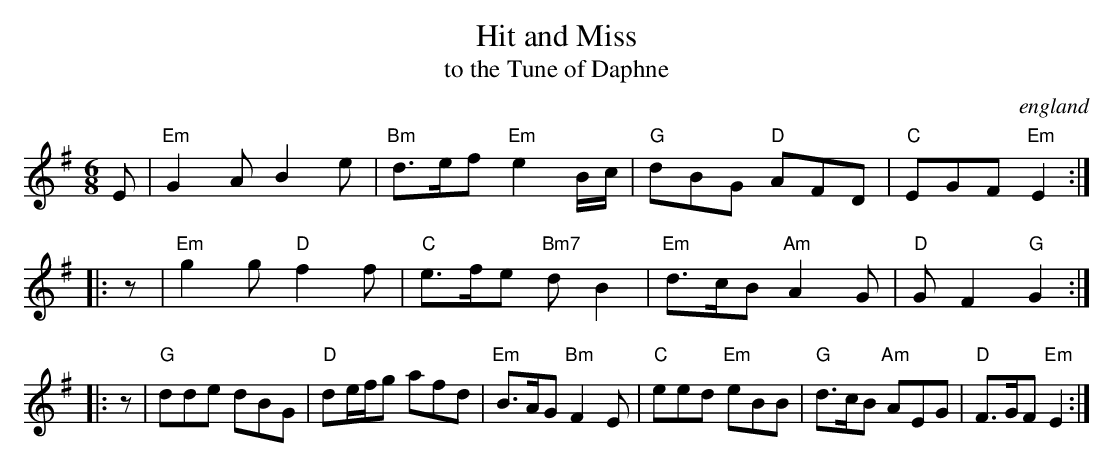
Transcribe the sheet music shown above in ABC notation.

X:1
T:Hit and Miss
T:to the Tune of Daphne
O:england
M:6/8
L:1/16
K:G
E2 | "Em"G4A2 B4e2 | "Bm"d3ef2 "Em"e4Bc | \
"G"d2B2G2 "D"A2F2D2 |"C"E2G2F2 "Em"E4 :: \
z2 | "Em"g4g2 "D"f4f2 | "C"e3fe2 "Bm7"d2B4 | \
"Em"d3cB2 "Am"A4G2 | "D"G2F4 "G"G4 :: \
z2 | "G"d2d2e2 d2B2G2 | "D"d2efg2 a2f2d2 | \
"Em"B3AG2 "Bm"F4E2 | "C"e2e2d2 "Em"e2B2B2 | \
"G"d3cB2 "Am"A2E2G2 | "D"F3GF2 "Em"E4 :|
